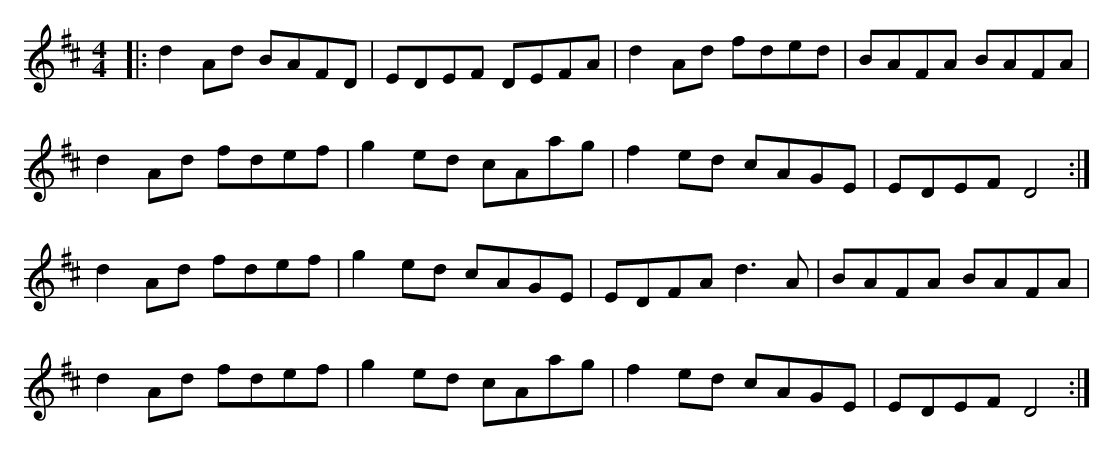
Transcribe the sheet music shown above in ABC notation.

X:1
M:4/4
K:D
|:d2Ad BAFD|EDEF DEFA|d2Ad fded|BAFA BAFA|
d2Ad fdef|g2ed cAag|f2ed cAGE|EDEF D4:|
d2Ad fdef|g2ed cAGE|EDFA d3A|BAFA BAFA|
d2Ad fdef|g2ed cAag|f2ed cAGE|EDEF D4:|
